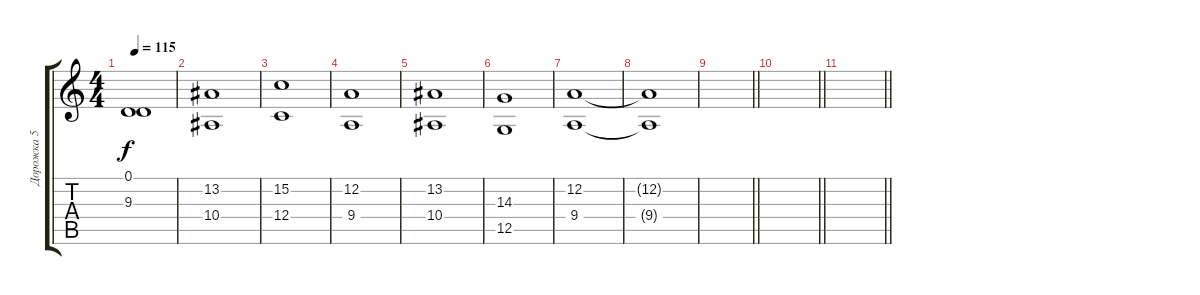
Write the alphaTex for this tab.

\track ("Дорожка 5" "Дорожка 5") {instrument synthstrings1}
\staff {score tabs}
\tuning (D4 A3 F3 C3 G2 D2) {hide}
\ts (4 4)
\tempo 115
\clef g2
\ks c
(0.1 9.3).1{dy f} |
(13.2 10.4).1 |
(15.2 12.4).1 |
(12.2 9.4).1 |
(13.2 10.4).1 |
(14.3 12.5).1 |
(12.2 9.4).1 |
(12.2{t} 9.4{t}).1 |
\barLineRight lightlight
|
\barLineRight lightlight
|
\barLineRight lightlight
